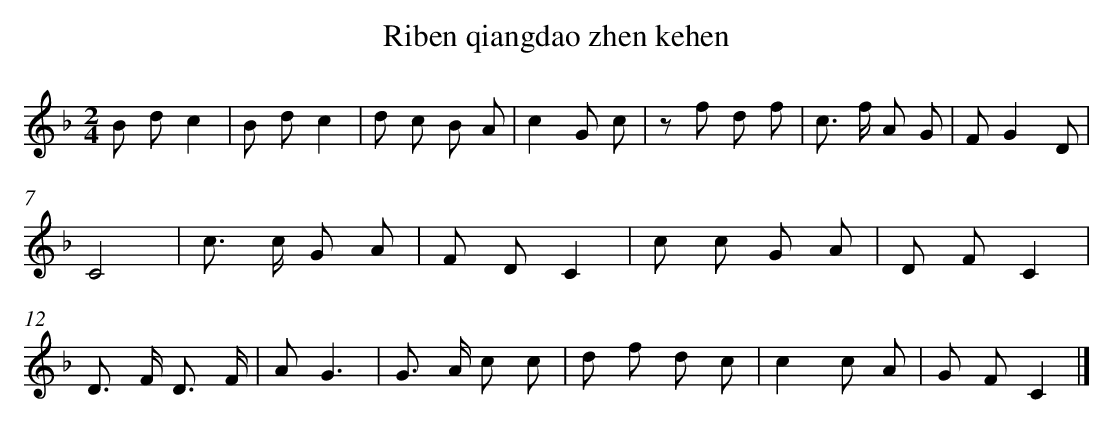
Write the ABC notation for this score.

X:1
T: Riben qiangdao zhen kehen
L: 1/8
M: 2/4
K: F
B dc2 [I:setbarnb 1]|
B dc2 |
d c B A |
c2G c |
z f d f |
c> f A G |
FG2D |
C4 |
c> c G A |
F DC2 |
c c G A |
D FC2 |
D> F D3/ F/ |
AG3 |
G> A c c |
d f d c |
c2c A |
G FC2 |]
